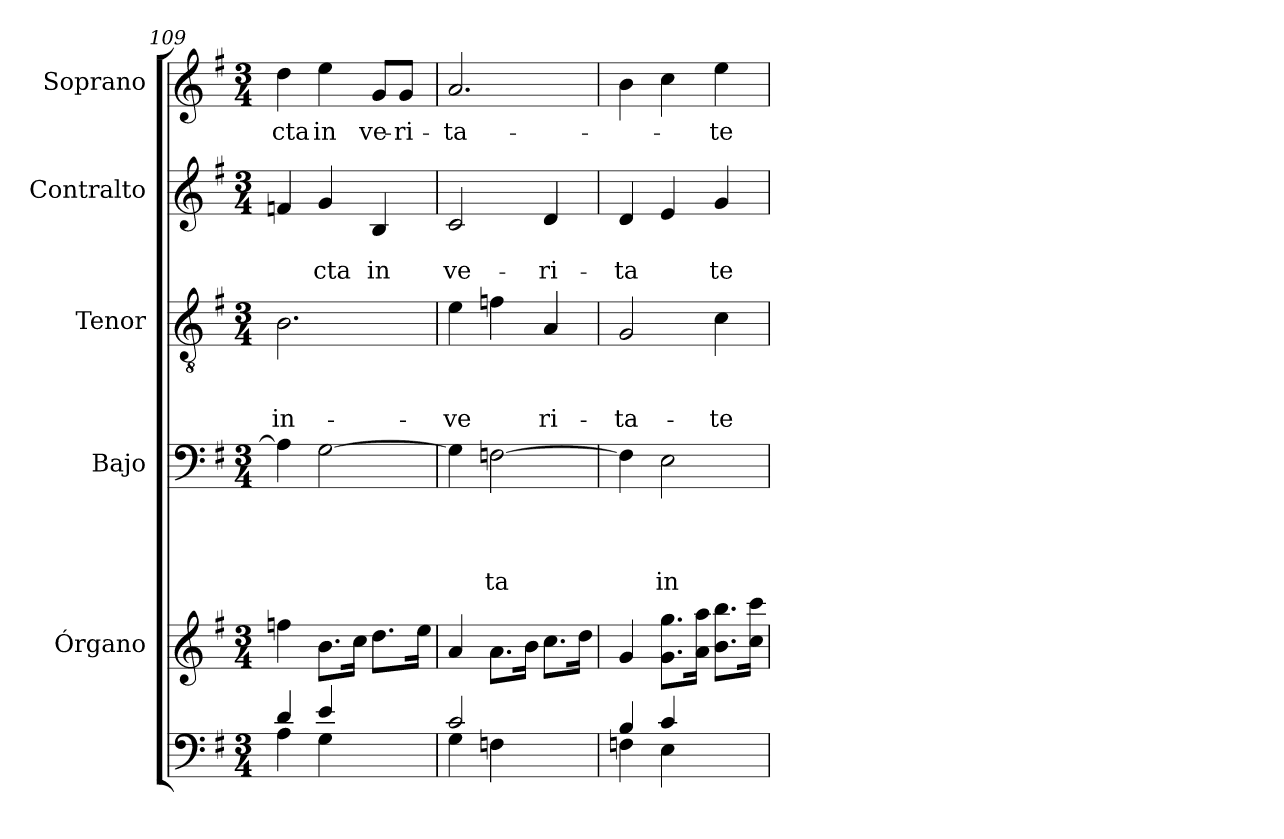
**kern	**kern	**kern	**text	**text	**text	**text	**kern	**text	**text	**text	**kern	**text	**text	**kern	**text
*part6	*part5	*part4	*part4	*part4	*part4	*part4	*part3	*part3	*part3	*part3	*part2	*part2	*part2	*part1	*part1
*staff6	*staff5	*staff4	*staff4	*staff4	*staff4	*staff4	*staff3	*staff3	*staff3	*staff3	*staff2	*staff2	*staff2	*staff1	*staff1
*	*I"Órgano	*I"Bajo	*	*	*	*	*I"Tenor	*	*	*	*I"Contralto	*	*	*I"Soprano	*
*clefF4	*clefG2	*clefF4	*	*	*	*	*clefGv2	*	*	*	*clefG2	*	*	*clefG2	*
*k[f#]	*k[f#]	*k[f#]	*	*	*	*	*k[f#]	*	*	*	*k[f#]	*	*	*k[f#]	*
*G:	*G:	*G:	*	*	*	*	*G:	*	*	*	*G:	*	*	*G:	*
*M3/4	*M3/4	*M3/4	*	*	*	*	*M3/4	*	*	*	*M3/4	*	*	*M3/4	*
=109	=109	=109	=109	=109	=109	=109	=109	=109	=109	=109	=109	=109	=109	=109	=109
*^	*	*	*	*	*	*	*	*	*	*	*	*	*	*	*
!	!	!	!	!	!	!	!	!	!	!	!LO:LY:b	!	!	!	!	!LO:LY:b
4d/	4A\	4ffn\	4A\]	.	.	.	.	2.B\	.	.	in-	4fn/	.	.	4dd\	-cta
!	!	!	!	!	!	!	!	!	!	!	!	!	!	!LO:LY:b	!	!LO:LY:b
4e/	4G\	8.b\L	[>2G\	.	.	.	.	.	.	.	.	4g/	.	-cta	4ee\	in
.	.	16cc\Jk	.	.	.	.	.	.	.	.	.	.	.	.	.	.
!	!	!	!	!	!	!	!	!	!	!	!	!	!	!LO:LY:b	!	!LO:LY:b
4ryy	4ryy	8.dd\L	.	.	.	.	.	.	.	.	.	4B/	.	in	8g/L	ve-
!	!	!	!	!	!	!	!	!	!	!	!	!	!	!	!	!LO:LY:b
.	.	.	.	.	.	.	.	.	.	.	.	.	.	.	8g/J	-ri-
.	.	16ee\Jk	.	.	.	.	.	.	.	.	.	.	.	.	.	.
=110	=110	=110	=110	=110	=110	=110	=110	=110	=110	=110	=110	=110	=110	=110	=110	=110
!	!	!	!	!	!	!	!	!	!	!	!LO:LY:b	!	!	!LO:LY:b	!	!LO:LY:b
2c/	4G\	4a/	4G\]	.	.	.	.	4e\	.	.	-ve	2c/	.	ve-	2.a/	-ta-
!	!	!	!	!	!	!	!LO:LY:b	!	!	!	!	!	!	!	!	!
.	4Fn\	8.a\L	[>2Fn\	.	.	.	ta	4fn\	.	.	.	.	.	.	.	.
.	.	16b\Jk	.	.	.	.	.	.	.	.	.	.	.	.	.	.
!	!	!	!	!	!	!	!	!	!	!	!LO:LY:b	!	!	!LO:LY:b	!	!
4ryy	4ryy	8.cc\L	.	.	.	.	.	4A/	.	.	ri-	4d/	.	-ri-	.	.
.	.	16dd\Jk	.	.	.	.	.	.	.	.	.	.	.	.	.	.
=111	=111	=111	=111	=111	=111	=111	=111	=111	=111	=111	=111	=111	=111	=111	=111	=111
!	!	!	!	!	!	!	!	!	!	!	!LO:LY:b	!	!	!LO:LY:b	!	!
4B/	4Fn\	4g/	4F\]	.	.	.	.	2G/	.	.	-ta-	4d/	.	-ta	4b\	.
!	!	!	!	!	!	!	!LO:LY:b	!	!	!	!	!	!	!	!	!
4c/	4E\	8.g\ 8.gg\L	2E\	.	.	.	in	.	.	.	.	4e/	.	.	4cc\	.
.	.	16a\ 16aa\Jk	.	.	.	.	.	.	.	.	.	.	.	.	.	.
!	!	!	!	!	!	!	!	!	!	!	!LO:LY:b	!	!	!LO:LY:b	!	!LO:LY:b
4ryy	4ryy	8.b\ 8.bb\L	.	.	.	.	.	4c\	.	.	-te	4g/	.	te	4ee\	-te
.	.	16cc\ 16ccc\Jk	.	.	.	.	.	.	.	.	.	.	.	.	.	.
*v	*v	*	*	*	*	*	*	*	*	*	*	*	*	*	*	*
=	=	=	=	=	=	=	=	=	=	=	=	=	=	=	=
*-	*-	*-	*-	*-	*-	*-	*-	*-	*-	*-	*-	*-	*-	*-	*-
